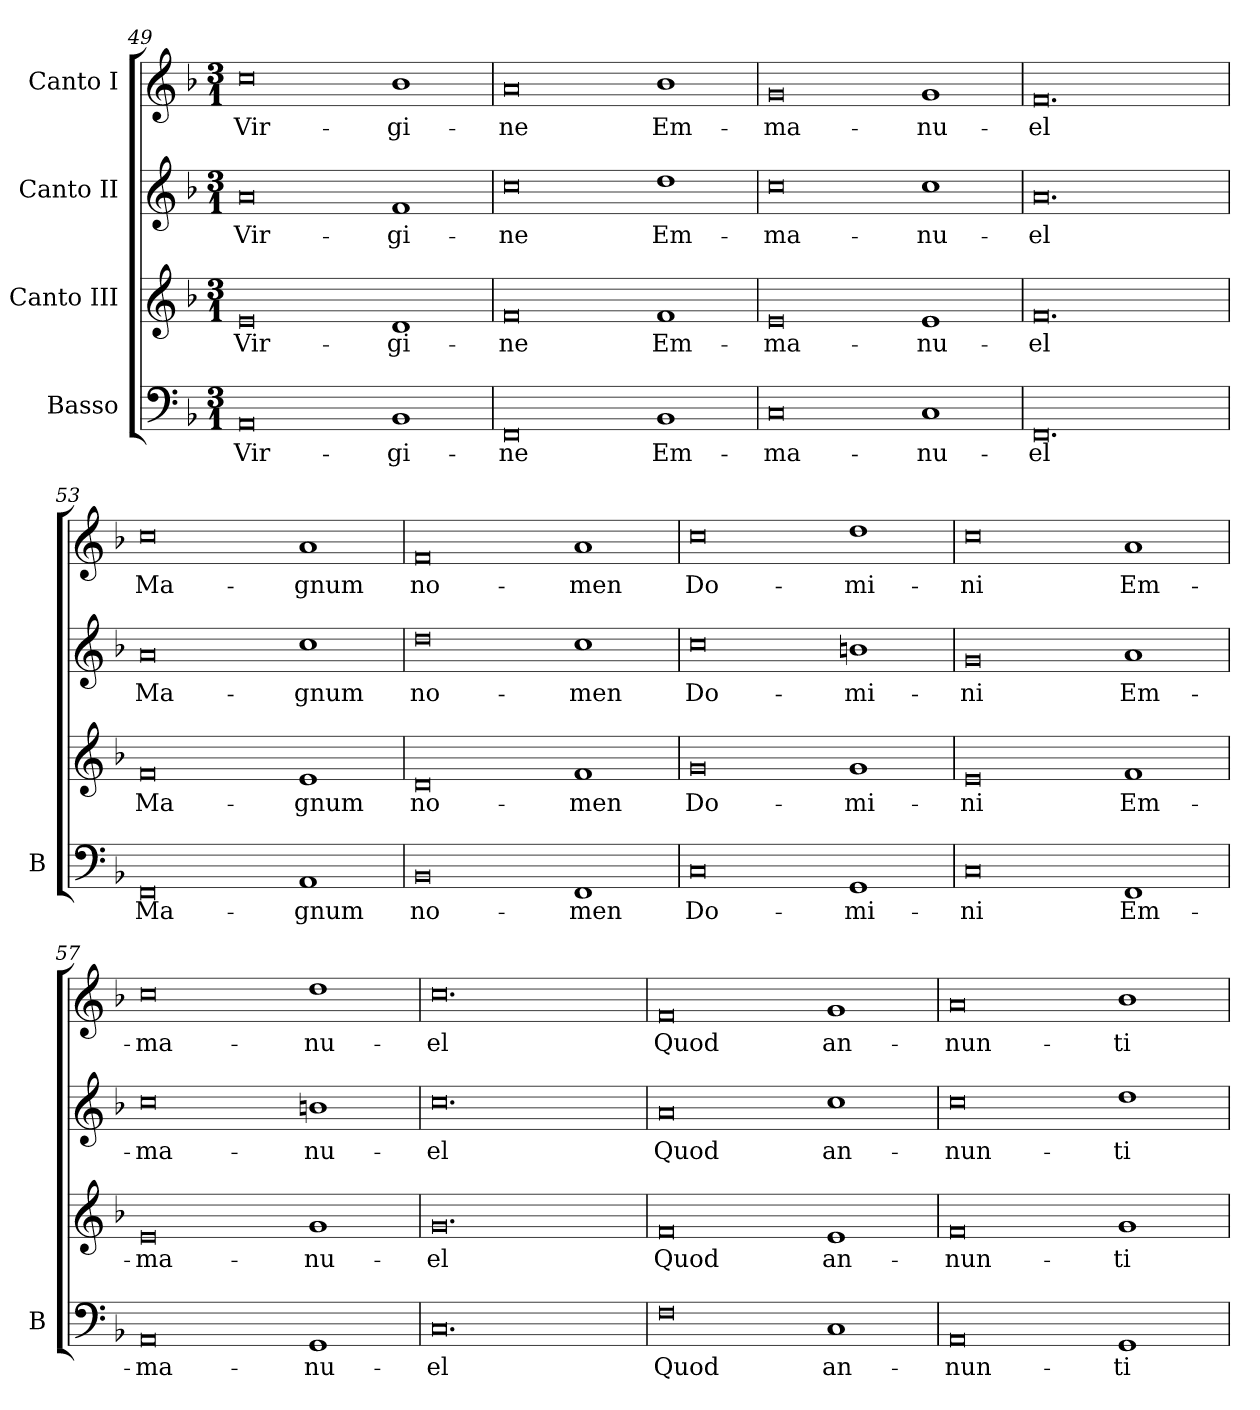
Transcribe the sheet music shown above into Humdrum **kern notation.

**kern	**text	**kern	**text	**kern	**text	**kern	**text
*part4	*part4	*part3	*part3	*part2	*part2	*part1	*part1
*staff4	*staff4	*staff3	*staff3	*staff2	*staff2	*staff1	*staff1
*I"Basso	*	*I"Canto III	*	*I"Canto II	*	*I"Canto I	*
*I'B	*	*	*	*	*	*	*
*clefF4	*	*clefG2	*	*clefG2	*	*clefG2	*
*k[b-]	*	*k[b-]	*	*k[b-]	*	*k[b-]	*
*M3/1	*	*M3/1	*	*M3/1	*	*M3/1	*
=49	=49	=49	=49	=49	=49	=49	=49
0AA	Vir-	0e	Vir-	0a	Vir-	0cc	Vir-
1BB-	-gi-	1d	-gi-	1f	-gi-	1b-	-gi-
=50	=50	=50	=50	=50	=50	=50	=50
0FF	-ne	0f	-ne	0cc	-ne	0a	-ne
1BB-	Em-	1f	Em-	1dd	Em-	1b-	Em-
=51	=51	=51	=51	=51	=51	=51	=51
0C	-ma-	0e	-ma-	0cc	-ma-	0g	-ma-
1C	-nu-	1e	-nu-	1cc	-nu-	1g	-nu-
=52	=52	=52	=52	=52	=52	=52	=52
0.FF	-el	0.f	-el	0.a	-el	0.f	-el
=53	=53	=53	=53	=53	=53	=53	=53
0FF	Ma-	0f	Ma-	0a	Ma-	0cc	Ma-
1AA	-gnum	1e	-gnum	1cc	-gnum	1a	-gnum
=54	=54	=54	=54	=54	=54	=54	=54
0BB-	no-	0d	no-	0dd	no-	0f	no-
1FF	-men	1f	-men	1cc	-men	1a	-men
=55	=55	=55	=55	=55	=55	=55	=55
0C	Do-	0g	Do-	0cc	Do-	0cc	Do-
1GG	-mi-	1g	-mi-	1bn	-mi-	1dd	-mi-
=56	=56	=56	=56	=56	=56	=56	=56
0C	-ni	0e	-ni	0g	-ni	0cc	-ni
1FF	Em-	1f	Em-	1a	Em-	1a	Em-
=57	=57	=57	=57	=57	=57	=57	=57
0AA	-ma-	0e	-ma-	0cc	-ma-	0cc	-ma-
1GG	-nu-	1g	-nu-	1bn	-nu-	1dd	-nu-
=58	=58	=58	=58	=58	=58	=58	=58
0.C	-el	0.g	-el	0.cc	-el	0.cc	-el
=59	=59	=59	=59	=59	=59	=59	=59
0F	Quod	0f	Quod	0a	Quod	0f	Quod
1C	an-	1e	an-	1cc	an-	1g	an-
=60	=60	=60	=60	=60	=60	=60	=60
0AA	-nun-	0f	-nun-	0cc	-nun-	0a	-nun-
1GG	-ti-	1g	-ti-	1dd	-ti-	1b-	-ti-
=	=	=	=	=	=	=	=
*-	*-	*-	*-	*-	*-	*-	*-
